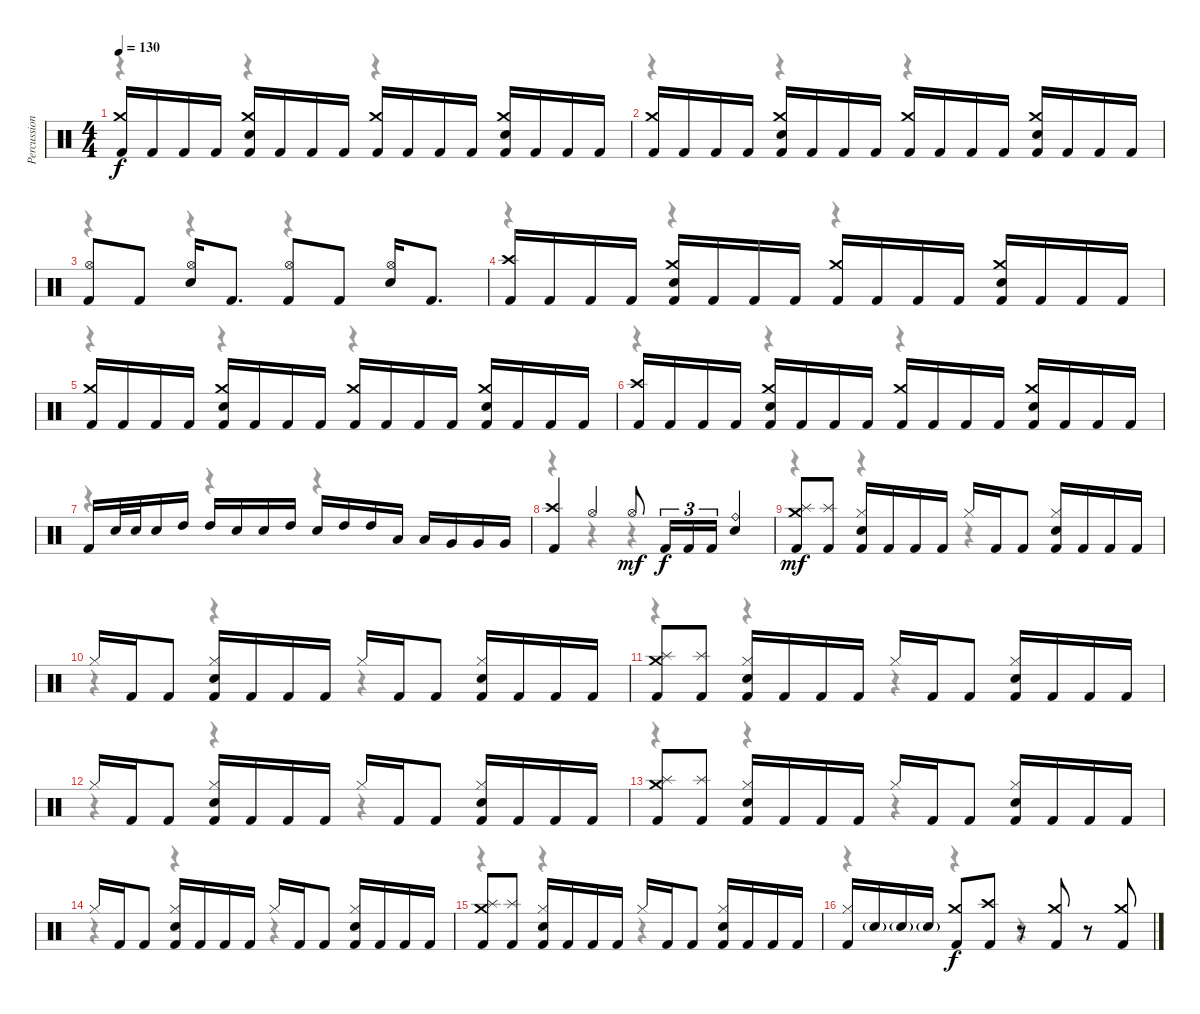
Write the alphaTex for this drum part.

\track ("Percussions" "Percussion") {instrument percussion}
\staff {score}
\articulation defaults
\voice
\ts (4 4)
\tempo 130
\clef neutral
\ks c
("Kick (hit) 2" "Crash medium (hit)").16{dy f} "Kick (hit) 2".16 "Kick (hit) 2".16 "Kick (hit) 2".16 ("Snare (hit) 2" "Crash medium (hit)" "Kick (hit) 2").16 "Kick (hit) 2".16 "Kick (hit) 2".16 "Kick (hit) 2".16 ("Kick (hit) 2" "Crash medium (hit)").16 "Kick (hit) 2".16 "Kick (hit) 2".16 "Kick (hit) 2".16 ("Snare (hit) 2" "Crash medium (hit)" "Kick (hit) 2").16 "Kick (hit) 2".16 "Kick (hit) 2".16 "Kick (hit) 2".16 |
("Kick (hit) 2" "Crash medium (hit)").16 "Kick (hit) 2".16 "Kick (hit) 2".16 "Kick (hit) 2".16 ("Snare (hit) 2" "Crash medium (hit)" "Kick (hit) 2").16 "Kick (hit) 2".16 "Kick (hit) 2".16 "Kick (hit) 2".16 ("Kick (hit) 2" "Crash medium (hit)").16 "Kick (hit) 2".16 "Kick (hit) 2".16 "Kick (hit) 2".16 ("Snare (hit) 2" "Crash medium (hit)" "Kick (hit) 2").16 "Kick (hit) 2".16 "Kick (hit) 2".16 "Kick (hit) 2".16 |
("Kick (hit) 2" "Hi-Hat (open)").8 "Kick (hit) 2".8 ("Snare (hit) 2" "Hi-Hat (open)").16 "Kick (hit) 2".8{d} ("Kick (hit) 2" "Hi-Hat (open)").8 "Kick (hit) 2".8 ("Snare (hit) 2" "Hi-Hat (open)").16 "Kick (hit) 2".8{d} |
("Kick (hit) 2" "Crash high (hit)").16 "Kick (hit) 2".16 "Kick (hit) 2".16 "Kick (hit) 2".16 ("Snare (hit) 2" "Crash medium (hit)" "Kick (hit) 2").16 "Kick (hit) 2".16 "Kick (hit) 2".16 "Kick (hit) 2".16 ("Kick (hit) 2" "Crash medium (hit)").16 "Kick (hit) 2".16 "Kick (hit) 2".16 "Kick (hit) 2".16 ("Snare (hit) 2" "Crash medium (hit)" "Kick (hit) 2").16 "Kick (hit) 2".16 "Kick (hit) 2".16 "Kick (hit) 2".16 |
("Kick (hit) 2" "Crash medium (hit)").16 "Kick (hit) 2".16 "Kick (hit) 2".16 "Kick (hit) 2".16 ("Snare (hit) 2" "Crash medium (hit)" "Kick (hit) 2").16 "Kick (hit) 2".16 "Kick (hit) 2".16 "Kick (hit) 2".16 ("Kick (hit) 2" "Crash medium (hit)").16 "Kick (hit) 2".16 "Kick (hit) 2".16 "Kick (hit) 2".16 ("Snare (hit) 2" "Crash medium (hit)" "Kick (hit) 2").16 "Kick (hit) 2".16 "Kick (hit) 2".16 "Kick (hit) 2".16 |
("Kick (hit) 2" "Crash high (hit)").16 "Kick (hit) 2".16 "Kick (hit) 2".16 "Kick (hit) 2".16 ("Snare (hit) 2" "Crash medium (hit)" "Kick (hit) 2").16 "Kick (hit) 2".16 "Kick (hit) 2".16 "Kick (hit) 2".16 ("Kick (hit) 2" "Crash medium (hit)").16 "Kick (hit) 2".16 "Kick (hit) 2".16 "Kick (hit) 2".16 ("Snare (hit) 2" "Crash medium (hit)" "Kick (hit) 2").16 "Kick (hit) 2".16 "Kick (hit) 2".16 "Kick (hit) 2".16 |
"Kick (hit) 2".16 "Snare (hit) 2".32 "Snare (hit) 2".32 "Snare (hit) 2".16 "High Tom (hit)".16 "High Tom (hit)".16 "Snare (hit) 2".16 "Snare (hit) 2".16 "High Tom (hit)".16 "Snare (hit) 2".16 "High Tom (hit)".16 "High Tom (hit)".16 "Low Tom (hit)".16 "Low Tom (hit)".16 "Very Low Tom (hit)".16 "Very Low Tom (hit)".16 "Very Low Tom (hit)".16 |
("Crash high (hit)" "Kick (hit) 2").4 "Hi-Hat (open)".4 "Hi-Hat (open)".8{dy mf} "Kick (hit) 2".16{tu (3 2) dy f} "Kick (hit) 2".16{tu (3 2)} "Kick (hit) 2".16{tu (3 2)} ("Snare (hit) 2" "Ride (bell)").4 |
("Crash medium (hit)" "Kick (hit) 2" "Splash (hit)").8{dy mf} ("Kick (hit) 2" "Splash (hit)").8 ("Kick (hit) 2" "Snare (hit) 2" "Hi-Hat (closed)").16 "Kick (hit) 2".16 "Kick (hit) 2".16 "Kick (hit) 2".16 "Hi-Hat (closed)".16 "Kick (hit) 2".16 "Kick (hit) 2".8 ("Kick (hit) 2" "Snare (hit) 2" "Hi-Hat (closed)").16 "Kick (hit) 2".16 "Kick (hit) 2".16 "Kick (hit) 2".16 |
"Hi-Hat (closed)".16 "Kick (hit) 2".16 "Kick (hit) 2".8 ("Kick (hit) 2" "Snare (hit) 2" "Hi-Hat (closed)").16 "Kick (hit) 2".16 "Kick (hit) 2".16 "Kick (hit) 2".16 "Hi-Hat (closed)".16 "Kick (hit) 2".16 "Kick (hit) 2".8 ("Kick (hit) 2" "Snare (hit) 2" "Hi-Hat (closed)").16 "Kick (hit) 2".16 "Kick (hit) 2".16 "Kick (hit) 2".16 |
("Crash medium (hit)" "Kick (hit) 2" "Splash (hit)").8 ("Kick (hit) 2" "Splash (hit)").8 ("Kick (hit) 2" "Snare (hit) 2" "Hi-Hat (closed)").16 "Kick (hit) 2".16 "Kick (hit) 2".16 "Kick (hit) 2".16 "Hi-Hat (closed)".16 "Kick (hit) 2".16 "Kick (hit) 2".8 ("Kick (hit) 2" "Snare (hit) 2" "Hi-Hat (closed)").16 "Kick (hit) 2".16 "Kick (hit) 2".16 "Kick (hit) 2".16 |
"Hi-Hat (closed)".16 "Kick (hit) 2".16 "Kick (hit) 2".8 ("Kick (hit) 2" "Snare (hit) 2" "Hi-Hat (closed)").16 "Kick (hit) 2".16 "Kick (hit) 2".16 "Kick (hit) 2".16 "Hi-Hat (closed)".16 "Kick (hit) 2".16 "Kick (hit) 2".8 ("Kick (hit) 2" "Snare (hit) 2" "Hi-Hat (closed)").16 "Kick (hit) 2".16 "Kick (hit) 2".16 "Kick (hit) 2".16 |
("Crash medium (hit)" "Kick (hit) 2" "Splash (hit)").8 ("Kick (hit) 2" "Splash (hit)").8 ("Kick (hit) 2" "Snare (hit) 2" "Hi-Hat (closed)").16 "Kick (hit) 2".16 "Kick (hit) 2".16 "Kick (hit) 2".16 "Hi-Hat (closed)".16 "Kick (hit) 2".16 "Kick (hit) 2".8 ("Kick (hit) 2" "Snare (hit) 2" "Hi-Hat (closed)").16 "Kick (hit) 2".16 "Kick (hit) 2".16 "Kick (hit) 2".16 |
"Hi-Hat (closed)".16 "Kick (hit) 2".16 "Kick (hit) 2".8 ("Kick (hit) 2" "Snare (hit) 2" "Hi-Hat (closed)").16 "Kick (hit) 2".16 "Kick (hit) 2".16 "Kick (hit) 2".16 "Hi-Hat (closed)".16 "Kick (hit) 2".16 "Kick (hit) 2".8 ("Kick (hit) 2" "Snare (hit) 2" "Hi-Hat (closed)").16 "Kick (hit) 2".16 "Kick (hit) 2".16 "Kick (hit) 2".16 |
("Crash medium (hit)" "Kick (hit) 2" "Splash (hit)").8 ("Kick (hit) 2" "Splash (hit)").8 ("Kick (hit) 2" "Snare (hit) 2" "Hi-Hat (closed)").16 "Kick (hit) 2".16 "Kick (hit) 2".16 "Kick (hit) 2".16 "Hi-Hat (closed)".16 "Kick (hit) 2".16 "Kick (hit) 2".8 ("Kick (hit) 2" "Snare (hit) 2" "Hi-Hat (closed)").16 "Kick (hit) 2".16 "Kick (hit) 2".16 "Kick (hit) 2".16 |
("Kick (hit) 2" "Hi-Hat (closed)").16 "Snare (hit) 2"{g}.16 "Snare (hit) 2"{g}.16 "Snare (hit) 2"{g}.16 ("Kick (hit) 2" "Crash medium (hit)").8{dy f} ("Kick (hit) 2" "Crash high (hit)").8 r.8 ("Kick (hit) 2" "Crash medium (hit)").8 r.8 ("Crash medium (hit)" "Kick (hit) 2").8
\voice
\clef neutral
\ottava regular
\simile none
\ks c
r.4{dy f} r.4 r.4 |
r.4 r.4 r.4 |
r.4 r.4 r.4 |
r.4 r.4 r.4 |
r.4 r.4 r.4 |
r.4 r.4 r.4 |
r.4 r.4 r.4 |
r.4 r.4 r.4 |
r.4 r.4 r.4 |
r.4 r.4 r.4 |
r.4 r.4 r.4 |
r.4 r.4 r.4 |
r.4 r.4 r.4 |
r.4 r.4 r.4 |
r.4 r.4 r.4 |
r.4 r.4 r.4
